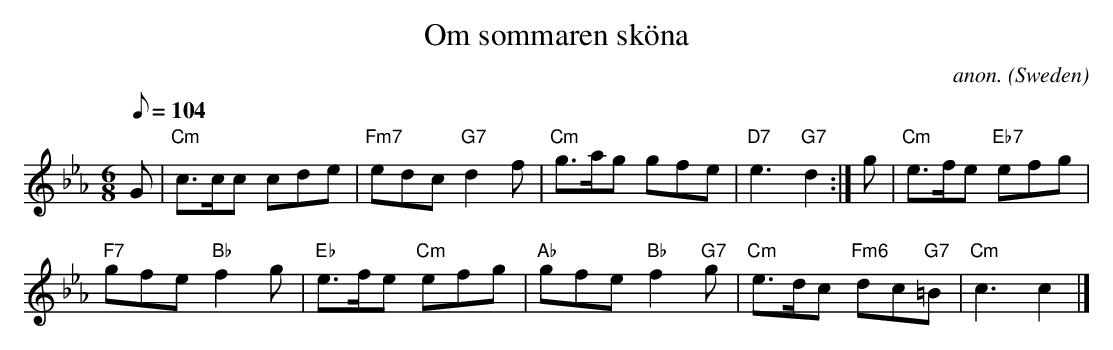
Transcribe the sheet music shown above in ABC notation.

X:1
T:Om sommaren sköna
C:anon.
O:Sweden
M:6/8
L:1/8
Q:104
K:Cm
G|"Cm"c>cc cde|"Fm7"edc "G7"d2f|"Cm"g>ag gfe|"D7"e3"G7"d2:|g|"Cm"e>fe "Eb7"efg|
"F7"gfe"Bb"f2g|"Eb"e>fe "Cm"efg|"Ab"gfe"Bb"f2"G7"g|"Cm"e>dc "Fm6"dc"G7"=B|"Cm"c3c2|]
